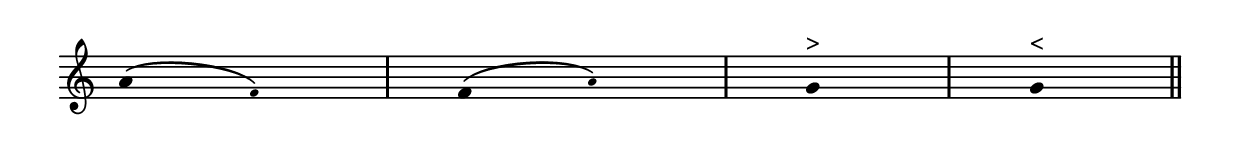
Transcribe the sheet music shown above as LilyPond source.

\version "2.24.1"

\include "gregorian.ly"
\include "../modules/lilypond/neums.ily"
\include "../modules/lilypond/layout.ily"

\GregorianTranscriptionLayout

\score {
  \new GregorianTranscriptionStaff {
    \relative c'' {
      \AntiphonSignature
      \CL a f \divisioMaxima \CL f a \divisioMaxima \Ldim g \divisioMaxima \Laum g \finalis
    }
  }
}